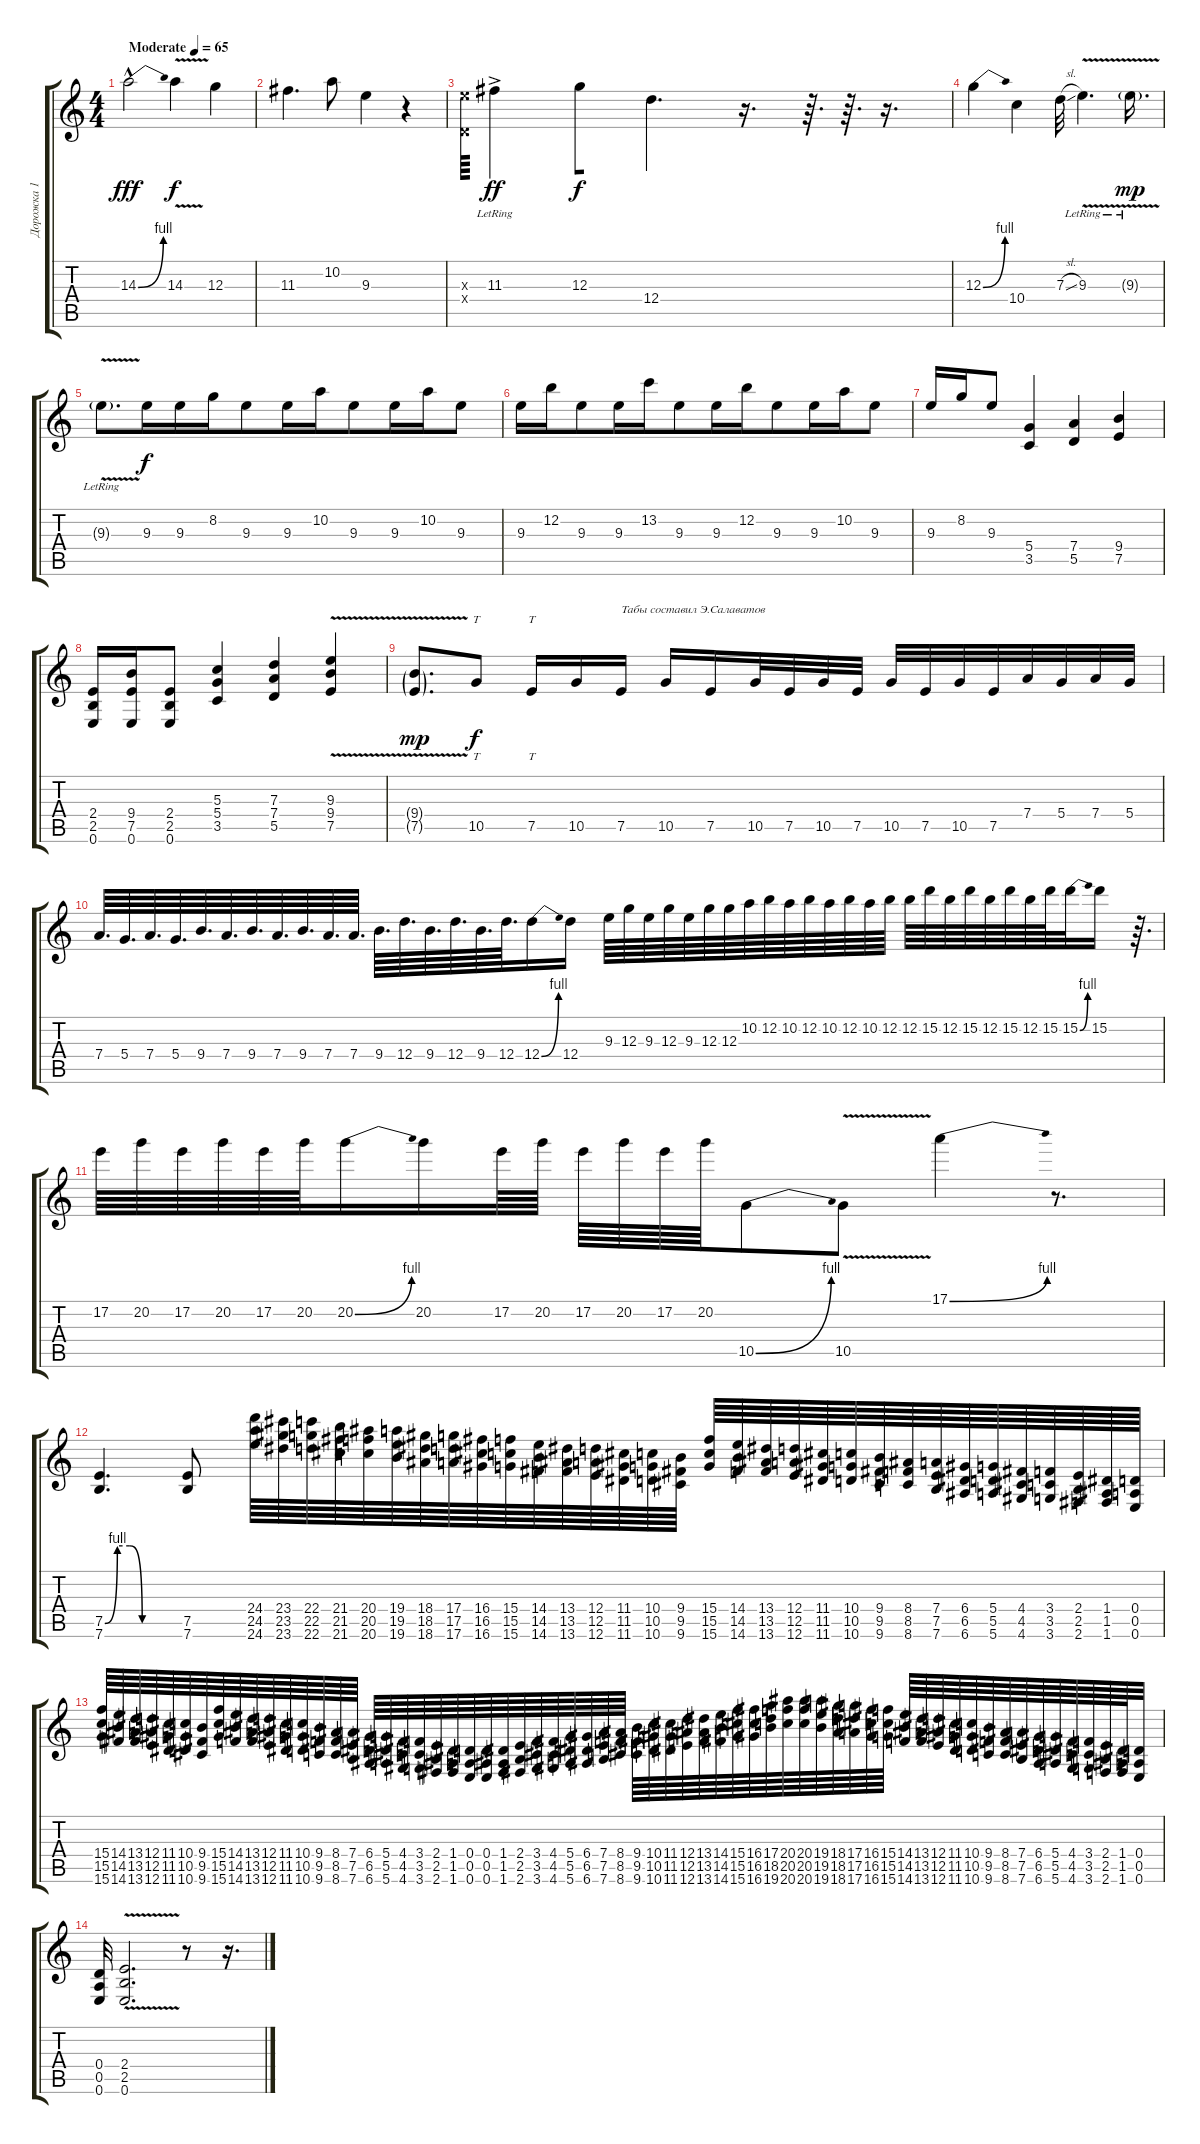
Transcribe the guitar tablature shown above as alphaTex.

\track ("Дорожка 1" "Дорожка 1") {instrument distortionguitar}
\staff {score tabs}
\tuning (E4 B3 G3 D3 A2 E2) {hide}
\ts (4 4)
\tempo (65 "Moderate")
\clef g2
\ks c
14.3{be (bend 0 0 60 4) hac}.2{dy fff instrument distortionguitar} 14.3{v}.4{dy f} 12.3.4 |
11.3.4{d} 10.2.8 9.3.4 r.4 |
(9.3{x} 0.4{x}).64{beam merge} 11.3{ac lr}.4{dy ff beam merge} 12.3.8{dy f beam merge} 12.4.4{d} r.16{d} r.64{d} r.64{d} r.16{d} |
12.3{be (bend 0 0 60 4)}.4 10.4.4 7.3{sl}.32 9.3{v lr}.4{d} 9.3{v g lr}.16{d dy mp} |
9.3{v g lr}.8{d} 9.3.16{dy f beam merge} 9.3.16 8.2.16 9.3.8{beam merge} 9.3.16 10.2.16 9.3.8{beam merge} 9.3.16 10.2.16 9.3.8 |
9.3.16 12.2.16 9.3.8{beam merge} 9.3.16 13.2.16 9.3.8{beam merge} 9.3.16 12.2.16 9.3.8{beam merge} 9.3.16 10.2.16 9.3.8 |
9.3.16 8.2.16 9.3.8{beam merge} (5.4 3.5).4 (7.4 5.5).4{beam merge} (9.4 7.5).4 |
(2.4 2.5 0.6).16 (9.4 7.5 0.6).16 (2.4 2.5 0.6).8 (5.3 5.4 3.5).4 (7.3 7.4 5.5).4 (9.3{v} 9.4{v} 7.5{v}).4 |
(9.4{v g} 7.5{g}).8{d dy mp} 10.5.8{tt dy f} 7.5.16{tt} 10.5.16 7.5.16{txt "Табы составил Э.Салаватов"} 10.5.16 7.5.16 10.5.32 7.5.32 10.5.32 7.5.32 10.5.32 7.5.32 10.5.32 7.5.32 7.4.32 5.4.32 7.4.32 5.4.32 |
7.4.64{d} 5.4.64{d} 7.4.64{d} 5.4.64{d} 9.4.64{d} 7.4.64{d} 9.4.64{d} 7.4.64{d} 9.4.64{d} 7.4.64{d} 7.4.64{d} 9.4.64{d} 12.4.64{d} 9.4.64{d} 12.4.64{d} 9.4.64{d} 12.4.64{d} 12.4{be (bend 0 0 60 4)}.16 12.4.16 9.3.64 12.3.64 9.3.64 12.3.64 9.3.64 12.3.64 12.3.64 10.2.64 12.2.64 10.2.64 12.2.64 10.2.64 12.2.64 10.2.64 12.2.64 12.2.64 15.2.64 12.2.64 15.2.64 12.2.64 15.2.64 12.2.64 15.2.64 15.2{be (bend 0 0 60 4)}.32 15.2.16 r.64{d} |
17.2.64 20.2.64 17.2.64 20.2.64 17.2.64 20.2.64 20.2{be (bend 0 0 60 4)}.16 20.2.16 17.2.64 20.2.64 17.2.64 20.2.64 17.2.64 20.2.64 10.5{be (bend 0 0 60 4)}.8 10.5{v}.8 17.1{be (bend 0 0 60 4)}.4 r.8{d} |
(7.5{be (custom 0 0 10 4 20 4 30 0 60 0)} 7.6).4{d} (7.5 7.6).8 (24.4 24.5 24.6).64 (23.4 23.5 23.6).64 (22.4 22.5 22.6).64 (21.4 21.5 21.6).64 (20.4 20.5 20.6).64 (19.4 19.5 19.6).64 (18.4 18.5 18.6).64 (17.4 17.5 17.6).64 (16.4 16.5 16.6).64 (15.4 15.5 15.6).64 (14.4 14.5 14.6).64 (13.4 13.5 13.6).64 (12.4 12.5 12.6).64 (11.4 11.5 11.6).64 (10.4 10.5 10.6).64 (9.4 9.5 9.6).64 (15.4 15.5 15.6).64 (14.4 14.5 14.6).64 (13.4 13.5 13.6).64 (12.4 12.5 12.6).64 (11.4 11.5 11.6).64 (10.4 10.5 10.6).64 (9.4 9.5 9.6).64 (8.4 8.5 8.6).64 (7.4 7.5 7.6).64 (6.4 6.5 6.6).64 (5.4 5.5 5.6).64 (4.4 4.5 4.6).64 (3.4 3.5 3.6).64 (2.4 2.5 2.6).64 (1.4 1.5 1.6).64 (0.4 0.5 0.6).64 |
(15.4 15.5 15.6).64 (14.4 14.5 14.6).64 (13.4 13.5 13.6).64 (12.4 12.5 12.6).64 (11.4 11.5 11.6).64 (10.4 10.5 10.6).64 (9.4 9.5 9.6).64 (15.4 15.5 15.6).64 (14.4 14.5 14.6).64 (13.4 13.5 13.6).64 (12.4 12.5 12.6).64 (11.4 11.5 11.6).64 (10.4 10.5 10.6).64 (9.4 9.5 9.6).64 (8.4 8.5 8.6).64 (7.4 7.5 7.6).64 (6.4 6.5 6.6).64 (5.4 5.5 5.6).64 (4.4 4.5 4.6).64 (3.4 3.5 3.6).64 (2.4 2.5 2.6).64 (1.4 1.5 1.6).64 (0.4 0.5 0.6).64 (0.4 0.5 0.6).64 (1.4 1.5 1.6).64 (2.4 2.5 2.6).64 (3.4 3.5 3.6).64 (4.4 4.5 4.6).64 (5.4 5.5 5.6).64 (6.4 6.5 6.6).64 (7.4 7.5 7.6).64 (8.4 8.5 8.6).64 (9.4 9.5 9.6).64 (10.4 10.5 10.6).64 (11.4 11.5 11.6).64 (12.4 12.5 12.6).64 (13.4 13.5 13.6).64 (14.4 14.5 14.6).64 (15.4 15.5 15.6).64 (16.4 16.5 16.6).64 (17.4 18.5 19.6).64 (20.4 20.5 20.6).64 (20.4 20.5 20.6).64 (19.4 19.5 19.6).64 (18.4 18.5 18.6).64 (17.4 17.5 17.6).64 (16.4 16.5 16.6).64 (15.4 15.5 15.6).64 (14.4 14.5 14.6).64 (13.4 13.5 13.6).64 (12.4 12.5 12.6).64 (11.4 11.5 11.6).64 (10.4 10.5 10.6).64 (9.4 9.5 9.6).64 (8.4 8.5 8.6).64 (7.4 7.5 7.6).64 (6.4 6.5 6.6).64 (5.4 5.5 5.6).64 (4.4 4.5 4.6).64 (3.4 3.5 3.6).64 (2.4 2.5 2.6).64 (1.4 1.5 1.6).64 (0.4 0.5 0.6).32 |
(0.4 0.5 0.6).32 (2.4 2.5{v} 0.6).2{d} r.8 r.16{d}
